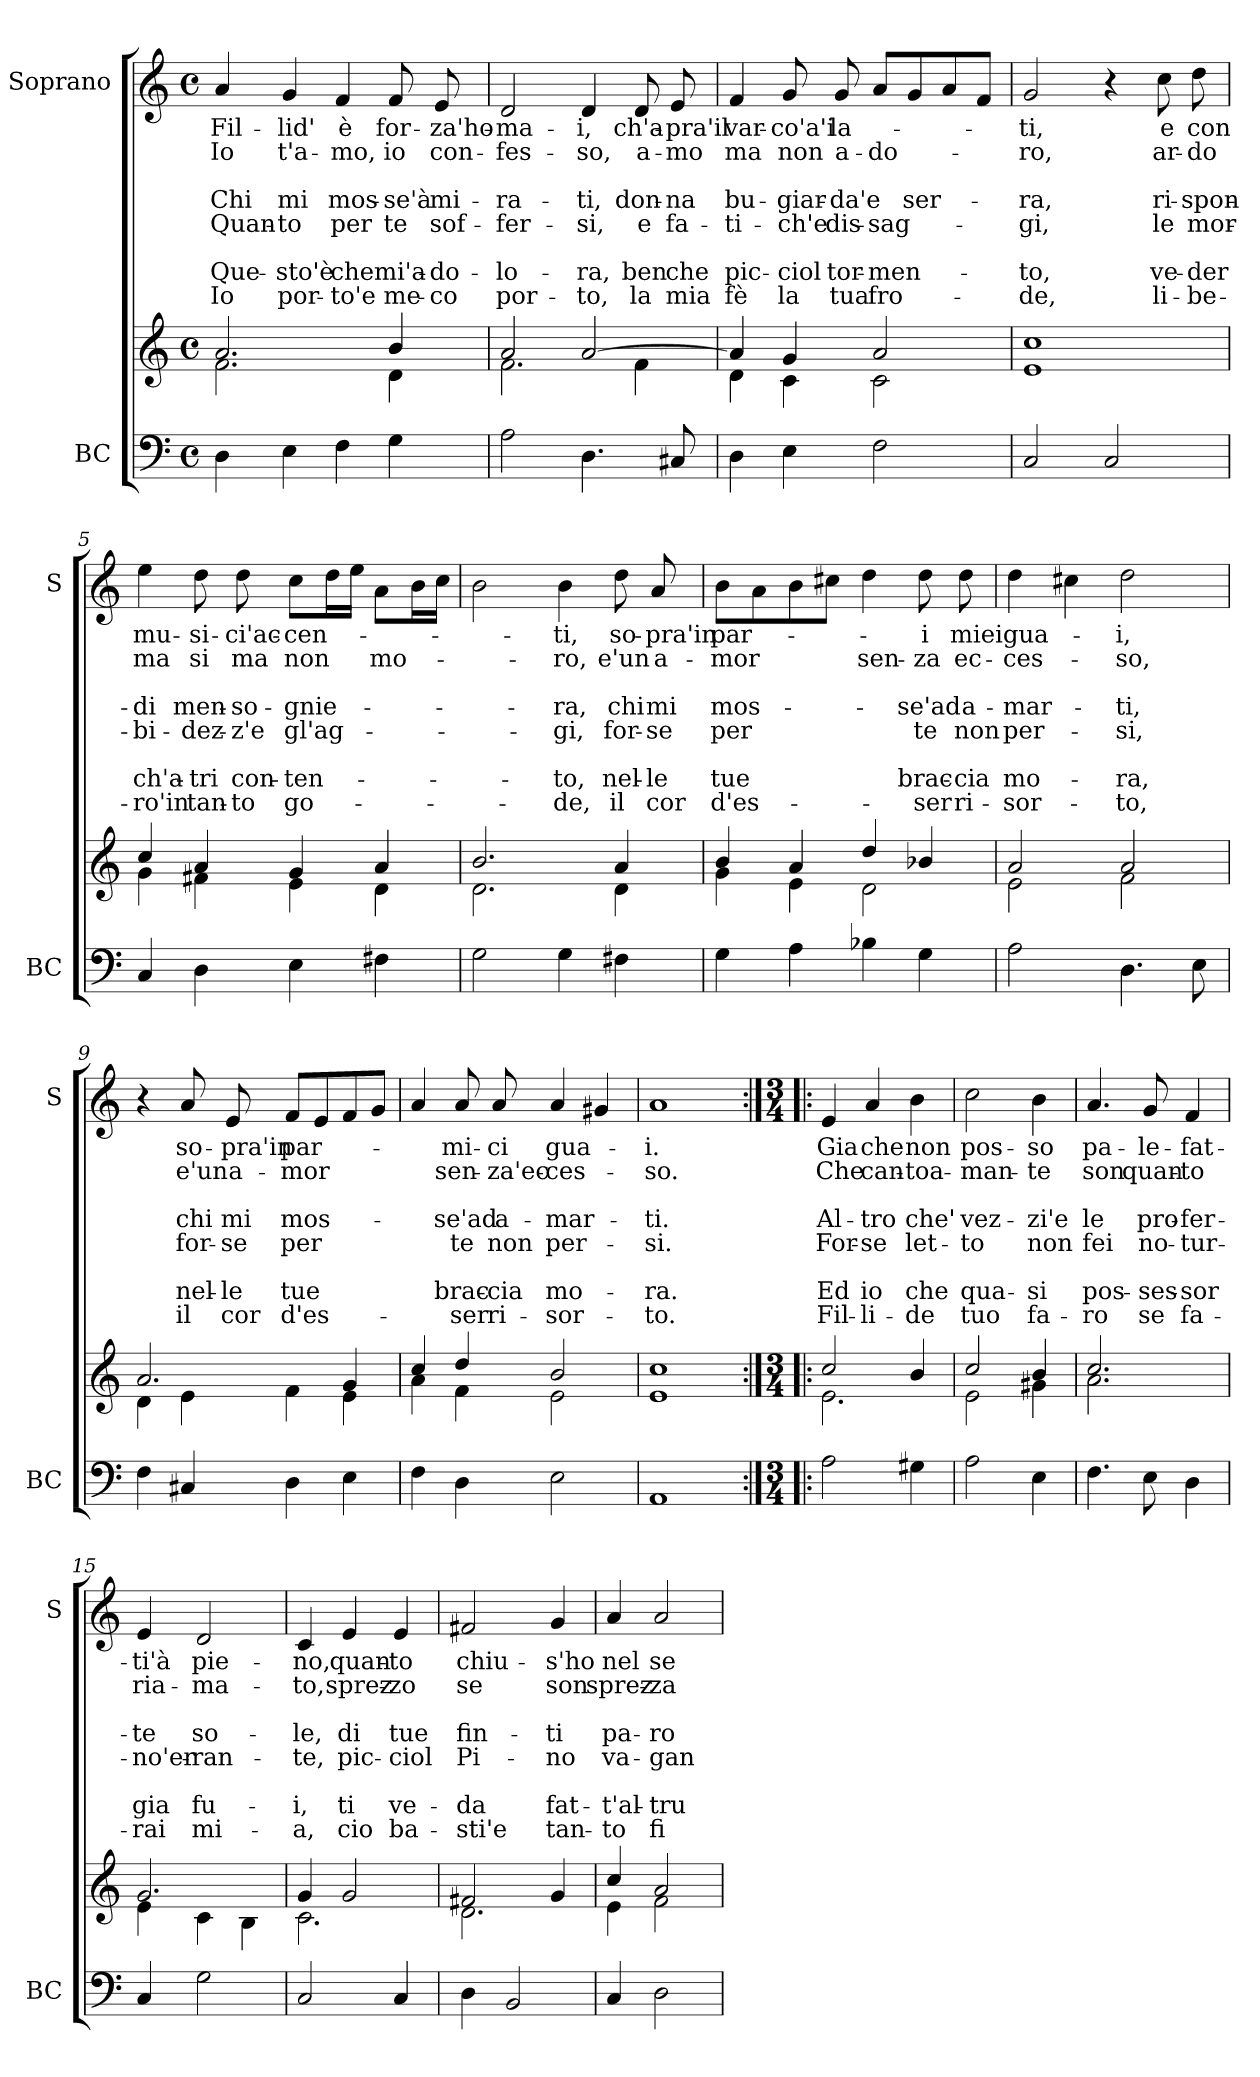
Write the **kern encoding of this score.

**kern	**kern	**kern	**text	**text	**text	**text	**text	**text	**text	**text
*part2	*part2	*part1	*part1	*part1	*part1	*part1	*part1	*part1	*part1	*part1
*staff3	*staff2	*staff1	*staff1	*staff1	*staff1	*staff1	*staff1	*staff1	*staff1	*staff1
*I"BC	*	*I"Soprano	*	*	*	*	*	*	*	*
*I'BC	*	*I'S	*	*	*	*	*	*	*	*
*clefF4	*clefG2	*clefG2	*	*	*	*	*	*	*	*
*k[]	*k[]	*k[]	*	*	*	*	*	*	*	*
*C:	*C:	*C:	*	*	*	*	*	*	*	*
*M4/4	*M4/4	*M4/4	*	*	*	*	*	*	*	*
*met(c)	*met(c)	*met(c)	*	*	*	*	*	*	*	*
=1	=1	=1	=1	=1	=1	=1	=1	=1	=1	=1
*	*^	*	*	*	*	*	*	*	*	*
!	!	!	!	!LO:LY:b	!LO:LY:b	!	!LO:LY:b	!LO:LY:b	!	!LO:LY:b	!LO:LY:b
4D\	2.a/	2.f\	4a/	Fil-	Io	.	Chi	Quan-	.	Que-	Io
!	!	!	!	!LO:LY:b	!LO:LY:b	!	!LO:LY:b	!LO:LY:b	!	!LO:LY:b	!LO:LY:b
4E\	.	.	4g/	-lid'	t'a-	.	mi	-to	.	-sto'è	por-
!	!	!	!	!LO:LY:b	!LO:LY:b	!	!LO:LY:b	!LO:LY:b	!	!LO:LY:b	!LO:LY:b
4F\	.	.	4f/	è	-mo,	.	mos-	per	.	che	-to'e
!	!	!	!	!LO:LY:b	!LO:LY:b	!	!LO:LY:b	!LO:LY:b	!	!LO:LY:b	!LO:LY:b
4G\	4b/	4d\	8f/	for-	io	.	-se'à	te	.	mi'a-	me-
!	!	!	!	!LO:LY:b	!LO:LY:b	!	!LO:LY:b	!LO:LY:b	!	!LO:LY:b	!LO:LY:b
.	.	.	8e/	-za'ho-	con-	.	mi-	sof-	.	-do-	-co
=2	=2	=2	=2	=2	=2	=2	=2	=2	=2	=2	=2
!	!	!	!	!LO:LY:b	!LO:LY:b	!	!LO:LY:b	!LO:LY:b	!	!LO:LY:b	!LO:LY:b
2A\	2a/	2.f\	2d/	-ma-	-fes-	.	-ra-	-fer-	.	-lo-	por-
!	!	!	!	!LO:LY:b	!LO:LY:b	!	!LO:LY:b	!LO:LY:b	!	!LO:LY:b	!LO:LY:b
4.D\	[>2a/	.	4d/	-i,	-so,	.	-ti,	-si,	.	-ra,	-to,
!	!	!	!	!LO:LY:b	!LO:LY:b	!	!LO:LY:b	!LO:LY:b	!	!LO:LY:b	!LO:LY:b
.	.	4f\	8d/	ch'a-	a-	.	don-	e	.	ben	la
!	!	!	!	!LO:LY:b	!LO:LY:b	!	!LO:LY:b	!LO:LY:b	!	!LO:LY:b	!LO:LY:b
8C#X/	.	.	8e/	-pra'il	-mo	.	-na	fa-	.	che	mia
=3	=3	=3	=3	=3	=3	=3	=3	=3	=3	=3	=3
!	!	!	!	!LO:LY:b	!LO:LY:b	!	!LO:LY:b	!LO:LY:b	!	!LO:LY:b	!LO:LY:b
4D\	4a/]	4d\	4f/	var-	ma	.	bu-	-ti-	.	pic-	fè
!	!	!	!	!LO:LY:b	!LO:LY:b	!	!LO:LY:b	!LO:LY:b	!	!LO:LY:b	!LO:LY:b
4E\	4g/	4c\	8g/	-co'a'i	non	.	-giar-	-ch'e	.	-ciol	la
!	!	!	!	!LO:LY:b	!LO:LY:b	!	!LO:LY:b	!LO:LY:b	!	!LO:LY:b	!LO:LY:b
.	.	.	8g/	la-	a-	.	-da'e	dis-	.	tor-	tua
!	!	!	!	!	!LO:LY:b	!	!	!LO:LY:b	!	!LO:LY:b	!LO:LY:b
2F\	2a/	2c\	8a/L	.	-do-	.	.	-sag-	.	-men-	fro-
!	!	!	!	!	!	!	!LO:LY:b	!	!	!	!
.	.	.	8g/	.	.	.	ser-	.	.	.	.
.	.	.	8a/	.	.	.	.	.	.	.	.
.	.	.	8f/J	.	.	.	.	.	.	.	.
=4	=4	=4	=4	=4	=4	=4	=4	=4	=4	=4	=4
!	!	!	!	!LO:LY:b	!LO:LY:b	!	!LO:LY:b	!LO:LY:b	!	!LO:LY:b	!LO:LY:b
2C/	1cc	1e	2g/	-ti,	-ro,	.	-ra,	-gi,	.	-to,	-de,
2C/	.	.	4r	.	.	.	.	.	.	.	.
!	!	!	!	!LO:LY:b	!LO:LY:b	!	!LO:LY:b	!LO:LY:b	!	!LO:LY:b	!LO:LY:b
.	.	.	8cc\	e	ar-	.	ri-	le	.	ve-	li-
!	!	!	!	!LO:LY:b	!LO:LY:b	!	!LO:LY:b	!LO:LY:b	!	!LO:LY:b	!LO:LY:b
.	.	.	8dd\	con	-do	.	-spon-	mor-	.	-der	-be-
!!LO:LB:g=z
=5	=5	=5	=5	=5	=5	=5	=5	=5	=5	=5	=5
!	!	!	!	!LO:LY:b	!LO:LY:b	!	!LO:LY:b	!LO:LY:b	!	!LO:LY:b	!LO:LY:b
4C/	4cc/	4g\	4ee\	mu-	ma	.	-di	-bi-	.	ch'a-	-ro'in
!	!	!	!	!LO:LY:b	!LO:LY:b	!	!LO:LY:b	!LO:LY:b	!	!LO:LY:b	!LO:LY:b
4D\	4a/	4f#X\	8dd\	-si-	si	.	men-	-dez-	.	-tri	tan-
!	!	!	!	!LO:LY:b	!LO:LY:b	!	!LO:LY:b	!LO:LY:b	!	!LO:LY:b	!LO:LY:b
.	.	.	8dd\	-ci'ac-	ma	.	-so-	-z'e	.	con-	-to
!	!	!	!	!LO:LY:b	!LO:LY:b	!	!LO:LY:b	!LO:LY:b	!	!LO:LY:b	!LO:LY:b
4E\	4g/	4e\	8cc\L	-cen-	non	.	-gnie-	gl'ag-	.	-ten-	go-
.	.	.	16dd\L	.	.	.	.	.	.	.	.
.	.	.	16ee\JJ	.	.	.	.	.	.	.	.
!	!	!	!	!	!LO:LY:b	!	!	!	!	!	!
4F#X\	4a/	4d\	8a\L	.	mo-	.	.	.	.	.	.
.	.	.	16b\L	.	.	.	.	.	.	.	.
.	.	.	16cc\JJ	.	.	.	.	.	.	.	.
=6	=6	=6	=6	=6	=6	=6	=6	=6	=6	=6	=6
2G\	2.b/	2.d\	2b\	.	.	.	.	.	.	.	.
!	!	!	!	!LO:LY:b	!LO:LY:b	!	!LO:LY:b	!LO:LY:b	!	!LO:LY:b	!LO:LY:b
4G\	.	.	4b\	-ti,	-ro,	.	-ra,	-gi,	.	-to,	-de,
!	!	!	!	!LO:LY:b	!LO:LY:b	!	!LO:LY:b	!LO:LY:b	!	!LO:LY:b	!LO:LY:b
4F#X\	4a/	4d\	8dd\	so-	e'un	.	chi	for-	.	nel-	il
!	!	!	!	!LO:LY:b	!LO:LY:b	!	!LO:LY:b	!LO:LY:b	!	!LO:LY:b	!LO:LY:b
.	.	.	8a/	-pra'in	a-	.	mi	-se	.	-le	cor
=7	=7	=7	=7	=7	=7	=7	=7	=7	=7	=7	=7
!	!	!	!	!LO:LY:b	!LO:LY:b	!	!LO:LY:b	!LO:LY:b	!	!LO:LY:b	!LO:LY:b
4G\	4b/	4g\	8b\L	par-	-mor	.	mos-	per	.	tue	d'es-
.	.	.	8a\	.	.	.	.	.	.	.	.
4A\	4a/	4e\	8b\	.	.	.	.	.	.	.	.
.	.	.	8cc#X\J	.	.	.	.	.	.	.	.
!	!	!	!	!	!LO:LY:b	!	!	!	!	!	!
4B-X\	4dd/	2d\	4dd\	.	sen-	.	.	.	.	.	.
!	!	!	!	!LO:LY:b	!LO:LY:b	!	!LO:LY:b	!LO:LY:b	!	!LO:LY:b	!LO:LY:b
4G\	4b-X/	.	8dd\	i	-za	.	-se'ad	te	.	brac-	-ser
!	!	!	!	!LO:LY:b	!LO:LY:b	!	!LO:LY:b	!LO:LY:b	!	!LO:LY:b	!LO:LY:b
.	.	.	8dd\	miei	ec-	.	a-	non	.	-cia	ri-
=8	=8	=8	=8	=8	=8	=8	=8	=8	=8	=8	=8
!	!	!	!	!LO:LY:b	!LO:LY:b	!	!LO:LY:b	!LO:LY:b	!	!LO:LY:b	!LO:LY:b
2A\	2a/	2e\	4dd\	gua-	-ces-	.	-mar-	per-	.	mo-	-sor-
.	.	.	4cc#X\	.	.	.	.	.	.	.	.
!	!	!	!	!LO:LY:b	!LO:LY:b	!	!LO:LY:b	!LO:LY:b	!	!LO:LY:b	!LO:LY:b
4.D\	2a/	2f\	2dd\	-i,	-so,	.	-ti,	-si,	.	-ra,	-to,
8E\	.	.	.	.	.	.	.	.	.	.	.
!!LO:PB:g=z
=9	=9	=9	=9	=9	=9	=9	=9	=9	=9	=9	=9
4F\	2.a/	4d\	4r	.	.	.	.	.	.	.	.
!	!	!	!	!LO:LY:b	!LO:LY:b	!	!LO:LY:b	!LO:LY:b	!	!LO:LY:b	!LO:LY:b
4C#X/	.	4e\	8a/	so-	e'un	.	chi	for-	.	nel-	il
!	!	!	!	!LO:LY:b	!LO:LY:b	!	!LO:LY:b	!LO:LY:b	!	!LO:LY:b	!LO:LY:b
.	.	.	8e/	-pra'in	a-	.	mi	-se	.	-le	cor
!	!	!	!	!LO:LY:b	!LO:LY:b	!	!LO:LY:b	!LO:LY:b	!	!LO:LY:b	!LO:LY:b
4D\	.	4f\	8f/L	par-	-mor	.	mos-	per	.	tue	d'es-
.	.	.	8e/	.	.	.	.	.	.	.	.
4E\	4g/	4e\	8f/	.	.	.	.	.	.	.	.
.	.	.	8g/J	.	.	.	.	.	.	.	.
=10	=10	=10	=10	=10	=10	=10	=10	=10	=10	=10	=10
4F\	4cc/	4a\	4a/	.	.	.	.	.	.	.	.
!	!	!	!	!LO:LY:b	!LO:LY:b	!	!LO:LY:b	!LO:LY:b	!	!LO:LY:b	!LO:LY:b
4D\	4dd/	4f\	8a/	-mi-	sen-	.	-se'ad	te	.	brac-	-ser
!	!	!	!	!LO:LY:b	!LO:LY:b	!	!LO:LY:b	!LO:LY:b	!	!LO:LY:b	!LO:LY:b
.	.	.	8a/	-ci	-za'ec-	.	a-	non	.	-cia	ri-
!	!	!	!	!LO:LY:b	!LO:LY:b	!	!LO:LY:b	!LO:LY:b	!	!LO:LY:b	!LO:LY:b
2E\	2b/	2e\	4a/	gua-	-ces-	.	-mar-	per-	.	mo-	-sor-
.	.	.	4g#X/	.	.	.	.	.	.	.	.
=11	=11	=11	=11	=11	=11	=11	=11	=11	=11	=11	=11
!	!	!	!	!LO:LY:b	!LO:LY:b	!	!LO:LY:b	!LO:LY:b	!	!LO:LY:b	!LO:LY:b
1AA	1cc	1e	1a	-i.	-so.	.	-ti.	-si.	.	-ra.	-to.
=12:|!|:	=12:|!|:	=12:|!|:	=12:|!|:	=12:|!|:	=12:|!|:	=12:|!|:	=12:|!|:	=12:|!|:	=12:|!|:	=12:|!|:	=12:|!|:
*M3/4	*M3/4	*	*M3/4	*	*	*	*	*	*	*	*
!	!	!	!	!LO:LY:b	!LO:LY:b	!	!LO:LY:b	!LO:LY:b	!	!LO:LY:b	!LO:LY:b
2A\	2cc/	2.e\	4e/	Gia	Che	.	Al-	For-	.	Ed	Fil-
!	!	!	!	!LO:LY:b	!LO:LY:b	!	!LO:LY:b	!LO:LY:b	!	!LO:LY:b	!LO:LY:b
.	.	.	4a/	che	can-	.	-tro	-se	.	io	-li-
!	!	!	!	!LO:LY:b	!LO:LY:b	!	!LO:LY:b	!LO:LY:b	!	!LO:LY:b	!LO:LY:b
4G#X\	4b/	.	4b\	non	-toa-	.	che'	let-	.	che	-de
=13	=13	=13	=13	=13	=13	=13	=13	=13	=13	=13	=13
!	!	!	!	!LO:LY:b	!LO:LY:b	!	!LO:LY:b	!LO:LY:b	!	!LO:LY:b	!LO:LY:b
2A\	2cc/	2e\	2cc\	pos-	-man-	.	vez-	-to	.	qua-	tuo
!	!	!	!	!LO:LY:b	!LO:LY:b	!	!LO:LY:b	!LO:LY:b	!	!LO:LY:b	!LO:LY:b
4E\	4b/	4g#X\	4b\	-so	-te	.	-zi'e	non	.	-si	fa-
!!LO:LB:g=z
=14	=14	=14	=14	=14	=14	=14	=14	=14	=14	=14	=14
!	!	!	!	!LO:LY:b	!LO:LY:b	!	!LO:LY:b	!LO:LY:b	!	!LO:LY:b	!LO:LY:b
4.F\	2.cc/	2.a\	4.a/	pa-	son	.	le	fei	.	pos-	-ro
!	!	!	!	!LO:LY:b	!LO:LY:b	!	!LO:LY:b	!LO:LY:b	!	!LO:LY:b	!LO:LY:b
8E\	.	.	8g/	-le-	quan-	.	pro-	no-	.	-ses-	se
!	!	!	!	!LO:LY:b	!LO:LY:b	!	!LO:LY:b	!LO:LY:b	!	!LO:LY:b	!LO:LY:b
4D\	.	.	4f/	-fat-	-to	.	-fer-	-tur-	.	-sor	fa-
=15	=15	=15	=15	=15	=15	=15	=15	=15	=15	=15	=15
!	!	!	!	!LO:LY:b	!LO:LY:b	!	!LO:LY:b	!LO:LY:b	!	!LO:LY:b	!LO:LY:b
4C/	2.g/	4e\	4e/	-ti'à	ria-	.	-te	-no'er-	.	gia	-rai
!	!	!	!	!LO:LY:b	!LO:LY:b	!	!LO:LY:b	!LO:LY:b	!	!LO:LY:b	!LO:LY:b
2G\	.	4c\	2d/	pie-	-ma-	.	so-	-ran-	.	fu-	mi-
.	.	4B\	.	.	.	.	.	.	.	.	.
=16	=16	=16	=16	=16	=16	=16	=16	=16	=16	=16	=16
!	!	!	!	!LO:LY:b	!LO:LY:b	!	!LO:LY:b	!LO:LY:b	!	!LO:LY:b	!LO:LY:b
2C/	4g/	2.c\	4c/	-no,	-to,	.	-le,	-te,	.	-i,	-a,
!	!	!	!	!LO:LY:b	!LO:LY:b	!	!LO:LY:b	!LO:LY:b	!	!LO:LY:b	!LO:LY:b
.	2g/	.	4e/	quan-	sprez-	.	di	pic-	.	ti	cio
!	!	!	!	!LO:LY:b	!LO:LY:b	!	!LO:LY:b	!LO:LY:b	!	!LO:LY:b	!LO:LY:b
4C/	.	.	4e/	-to	-zo	.	tue	-ciol	.	ve-	ba-
=17	=17	=17	=17	=17	=17	=17	=17	=17	=17	=17	=17
!	!	!	!	!LO:LY:b	!LO:LY:b	!	!LO:LY:b	!LO:LY:b	!	!LO:LY:b	!LO:LY:b
4D\	2f#X/	2.d\	2f#X/	chiu-	se	.	fin-	Pi-	.	-da	-sti'e
2BB/	.	.	.	.	.	.	.	.	.	.	.
!	!	!	!	!LO:LY:b	!LO:LY:b	!	!LO:LY:b	!LO:LY:b	!	!LO:LY:b	!LO:LY:b
.	4g/	.	4g/	-s'ho	son	.	-ti	-no	.	fat-	tan-
=18	=18	=18	=18	=18	=18	=18	=18	=18	=18	=18	=18
!	!	!	!	!LO:LY:b	!LO:LY:b	!	!LO:LY:b	!LO:LY:b	!	!LO:LY:b	!LO:LY:b
4C/	4cc/	4e\	4a/	nel	sprez-	.	pa-	va-	.	-t'al-	-to
!	!	!	!	!LO:LY:b	!LO:LY:b	!	!LO:LY:b	!LO:LY:b	!	!LO:LY:b	!LO:LY:b
2D\	2a/	2f\	2a/	se	-za-	.	-ro-	-gan-	.	-tru-	fi-
*	*v	*v	*	*	*	*	*	*	*	*	*
=	=	=	=	=	=	=	=	=	=	=
*-	*-	*-	*-	*-	*-	*-	*-	*-	*-	*-
